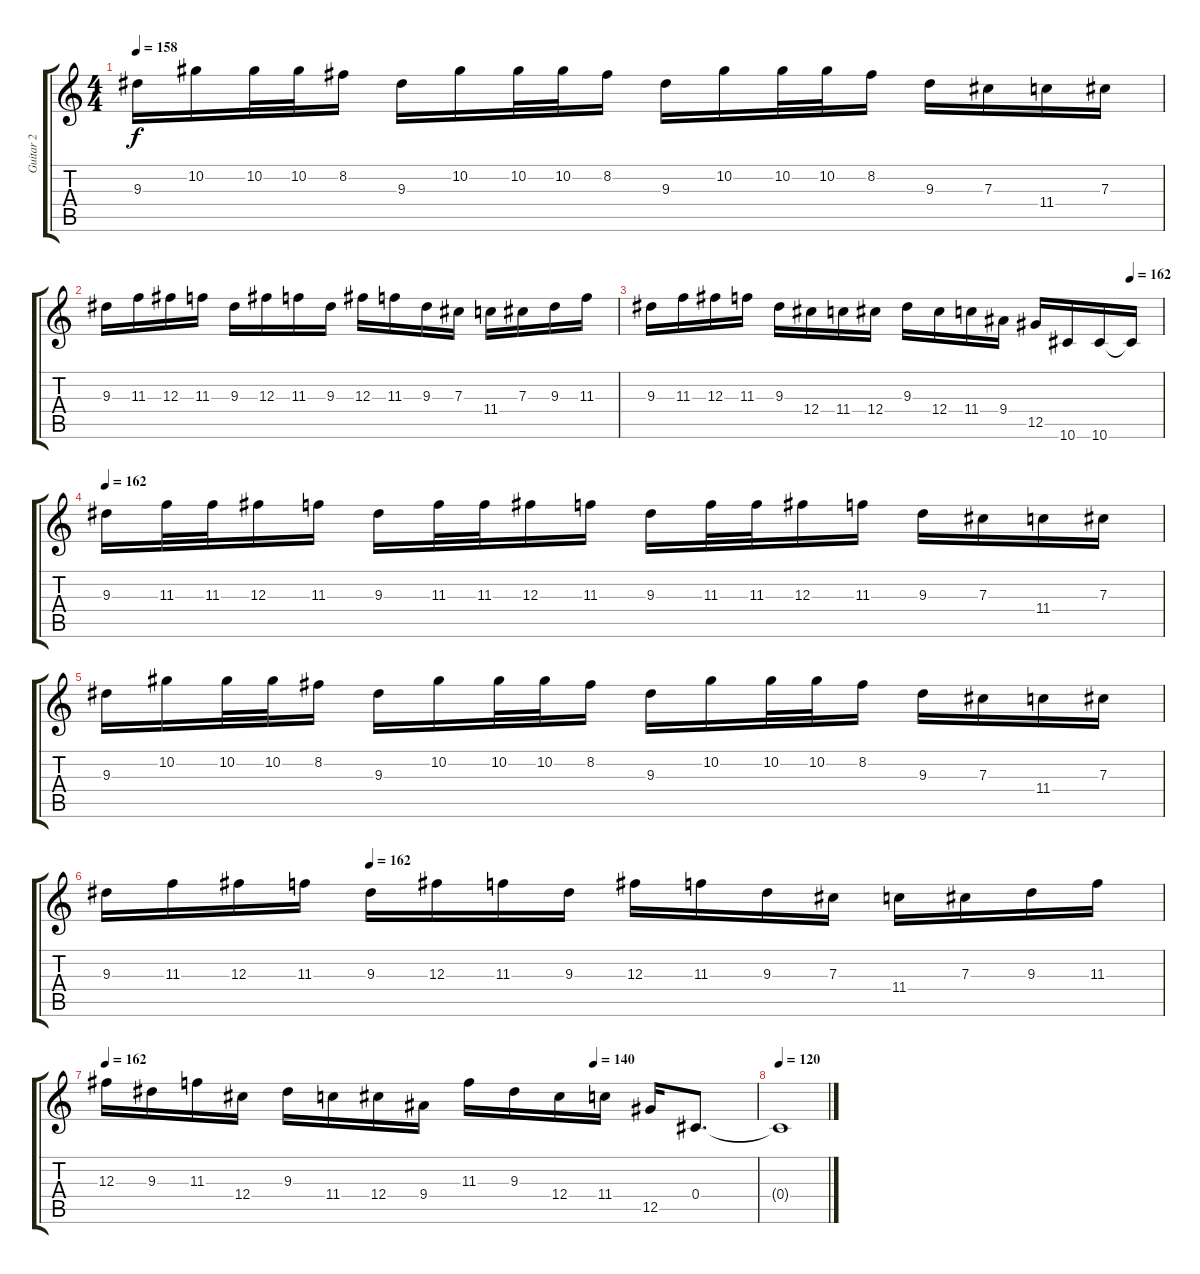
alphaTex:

\track ("Guitar 2" "Guitar 2") {instrument overdrivenguitar}
\staff {score tabs}
\tuning (Eb4 Bb3 Gb3 Db3 Ab2 Eb2) {hide}
\ts (4 4)
\tempo 158
\clef g2
\ks c
9.3.16{dy f} 10.2.16 10.2.32 10.2.32 8.2.16 9.3.16 10.2.16 10.2.32 10.2.32 8.2.16 9.3.16 10.2.16 10.2.32 10.2.32 8.2.16 9.3.16 7.3.16 11.4.16 7.3.16 |
9.3.16 11.3.16 12.3.16 11.3.16 9.3.16 12.3.16 11.3.16 9.3.16 12.3.16 11.3.16 9.3.16 7.3.16 11.4.16 7.3.16 9.3.16 11.3.16 |
\tempo (162 0.9375)
9.3.16 11.3.16 12.3.16 11.3.16 9.3.16 12.4.16 11.4.16 12.4.16 9.3.16 12.4.16 11.4.16 9.4.16 12.5.16 10.6.16 10.6.16 10.6{t}.16 |
\tempo 162
9.3.16 11.3.32 11.3.32 12.3.16 11.3.16 9.3.16 11.3.32 11.3.32 12.3.16 11.3.16 9.3.16 11.3.32 11.3.32 12.3.16 11.3.16 9.3.16 7.3.16 11.4.16 7.3.16 |
9.3.16 10.2.16 10.2.32 10.2.32 8.2.16 9.3.16 10.2.16 10.2.32 10.2.32 8.2.16 9.3.16 10.2.16 10.2.32 10.2.32 8.2.16 9.3.16 7.3.16 11.4.16 7.3.16 |
\tempo (162 0.25)
9.3.16 11.3.16 12.3.16 11.3.16 9.3.16 12.3.16 11.3.16 9.3.16 12.3.16 11.3.16 9.3.16 7.3.16 11.4.16 7.3.16 9.3.16 11.3.16 |
\tempo 162
\tempo (140 0.75)
12.3.16 9.3.16 11.3.16 12.4.16 9.3.16 11.4.16 12.4.16 9.4.16 11.3.16 9.3.16 12.4.16 11.4.16 12.5.16 0.4.8{d} |
\tempo 120
0.4{t}.1
